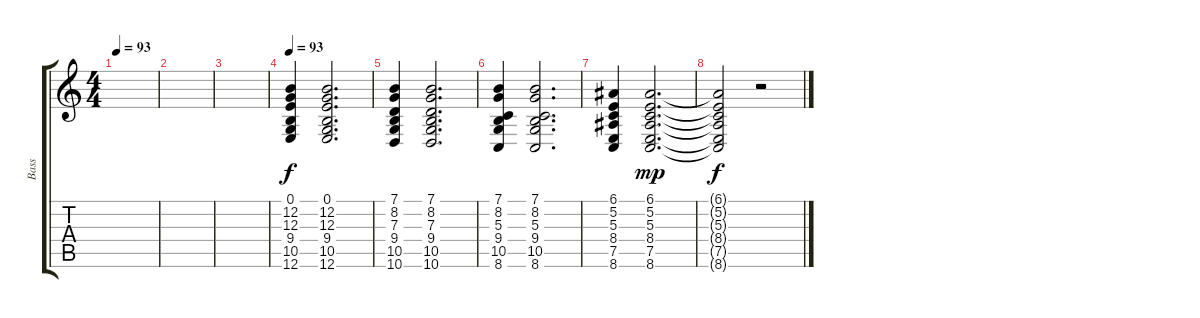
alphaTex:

\track ("Bass" "Bass") {instrument acousticgrandpiano}
\staff {score tabs}
\tuning (E4 B3 G3 D3 A2 E2) {hide}
\ts (4 4)
\tempo 93
\clef g2
\ks c
|
|
|
\tempo 93
(0.1 12.2 12.3 9.4 10.5 12.6).4 (0.1 12.2 12.3 9.4 10.5 12.6).2{d} |
(7.1 8.2 7.3 9.4 10.5 10.6).4 (7.1 8.2 7.3 9.4 10.5 10.6).2{d} |
(7.1 8.2 5.3 9.4 10.5 8.6).4 (7.1 8.2 5.3 9.4 10.5 8.6).2{d} |
(6.1 5.2 5.3 8.4 7.5 8.6).4 (6.1 5.2 5.3 8.4 7.5 8.6).2{d dy mp} |
(6.1{t} 5.2{t} 5.3{t} 8.4{t} 7.5{t} 8.6{t}).2{dy f} r.2
